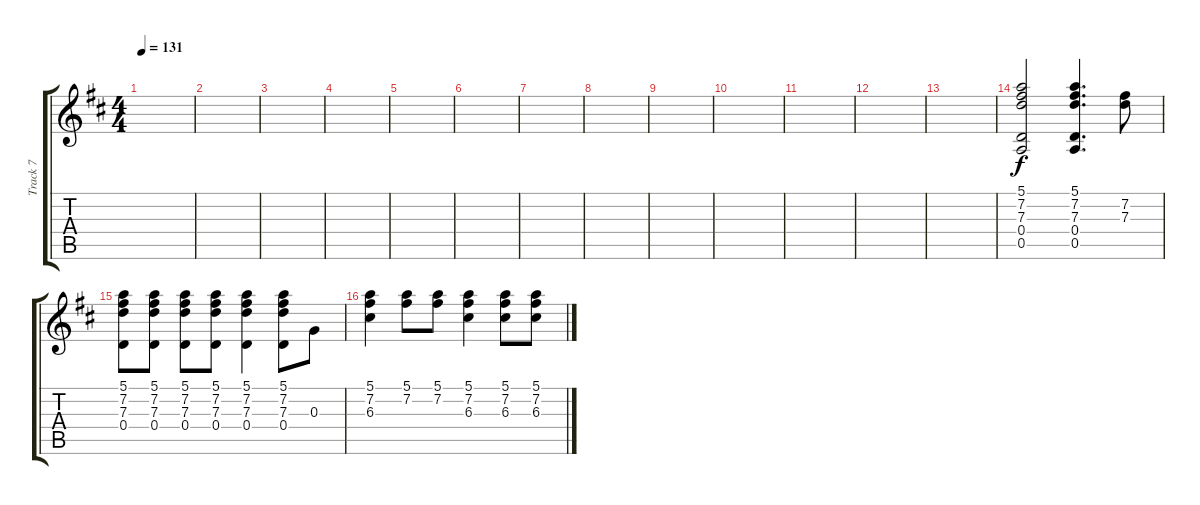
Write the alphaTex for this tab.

\track ("Track 7" "Track 7") {instrument electricguitarclean}
\staff {score tabs}
\tuning (E4 B3 G3 D3 A2 E2) {hide}
\ts (4 4)
\tempo 131
\clef g2
\ks d
|
|
|
|
|
|
|
|
|
|
|
|
|
(5.1 7.2 7.3 0.4 0.5).2 (5.1 7.2 7.3 0.4 0.5).4{d} (7.2 7.3).8 |
(5.1 7.2 7.3 0.4).8 (5.1 7.2 7.3 0.4).8 (5.1 7.2 7.3 0.4).8 (5.1 7.2 7.3 0.4).8 (5.1 7.2 7.3 0.4).4 (5.1 7.2 7.3 0.4).8 0.3.8 |
(5.1 7.2 6.3).4 (5.1 7.2).8 (5.1 7.2).8 (5.1 7.2 6.3).4 (5.1 7.2 6.3).8 (5.1 7.2 6.3).8
